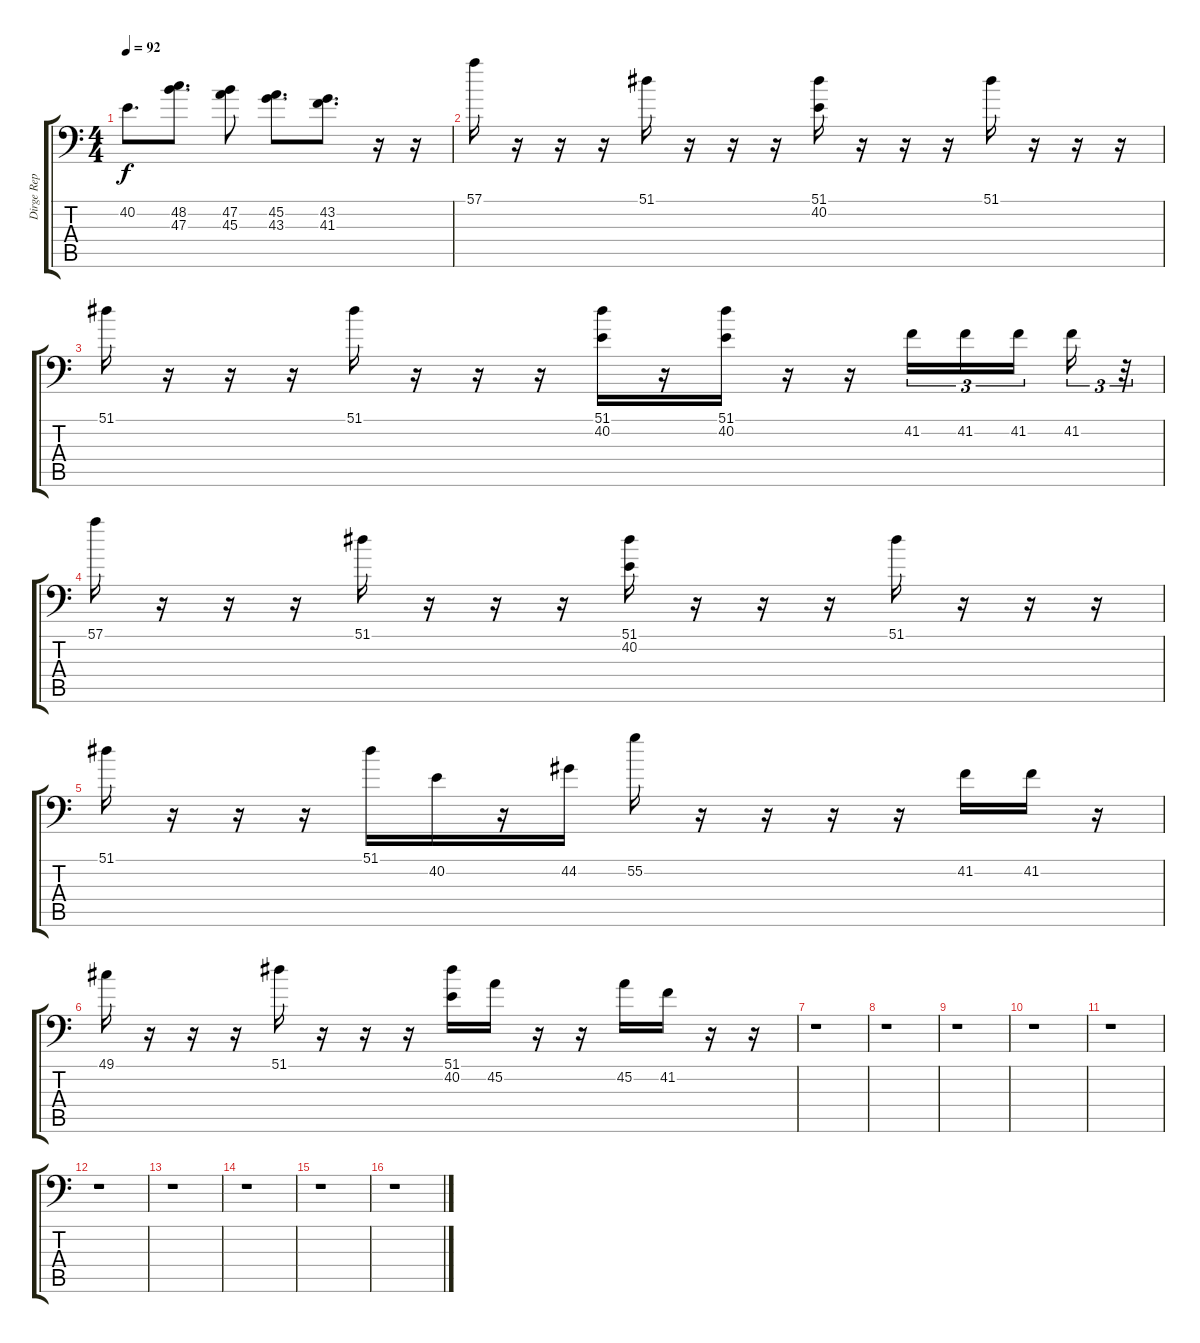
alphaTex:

\track ("Dirge Rep" "Dirge Rep") {instrument acousticgrandpiano}
\staff {score tabs}
\tuning (C-1 C-1 C-1 C-1 C-1 C-1) {hide}
\ts (4 4)
\tempo 92
\clef f4
\ks c
40.2.8{d dy f} (48.2 47.3).8{d} (47.2 45.3).8 (45.2 43.3).8{d} (43.2 41.3).8{d} r.16 r.16 |
57.1.16 r.16 r.16 r.16 51.1.16 r.16 r.16 r.16 (51.1 40.2).16 r.16 r.16 r.16 51.1.16 r.16 r.16 r.16 |
51.1.16 r.16 r.16 r.16 51.1.16 r.16 r.16 r.16 (51.1 40.2).16 r.16 (51.1 40.2).16 r.16 r.16 41.2.16{tu (3 2)} 41.2.16{tu (3 2)} 41.2.16{tu (3 2)} 41.2.16{tu (3 2)} r.32{tu (3 2)} |
57.1.16 r.16 r.16 r.16 51.1.16 r.16 r.16 r.16 (51.1 40.2).16 r.16 r.16 r.16 51.1.16 r.16 r.16 r.16 |
51.1.16 r.16 r.16 r.16 51.1.16 40.2.16 r.16 44.2.16 55.2.16 r.16 r.16 r.16 r.16 41.2.16 41.2.16 r.16 |
49.1.16 r.16 r.16 r.16 51.1.16 r.16 r.16 r.16 (51.1 40.2).16 45.2.16 r.16 r.16 45.2.16 41.2.16 r.16 r.16 |
r.1 |
r.1 |
r.1 |
r.1 |
r.1 |
r.1 |
r.1 |
r.1 |
r.1 |
r.1
